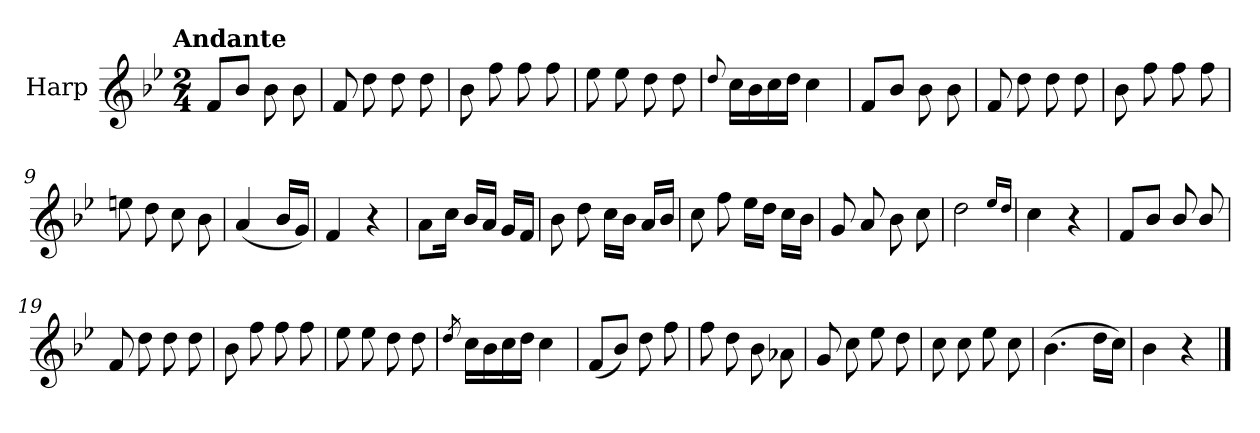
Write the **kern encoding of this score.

**kern
*part1
*staff1
*I"Harp
*I'Hrp.
*clefG2
*k[b-e-]
!!LO:TX:omd:t=Andante
*M2/4
*MM92
=1
8f/L
8b-/J
8b-\
8b-\
=2
8f/
8dd\
8dd\
8dd\
=3
8b-\
8ff\
8ff\
8ff\
=4
8ee-\
8ee-\
8dd\
8dd\
=5
8qqdd/
16cc\LL
16b-\
16cc\
16dd\JJ
4cc\
=6
8f/L
8b-/J
8b-\
8b-\
=7
8f/
8dd\
8dd\
8dd\
=8
8b-\
8ff\
8ff\
8ff\
!!LO:LB:g=z
=9
8een\
8dd\
8cc\
8b-\
=10
(<4a/
16b-/LL
16g/JJ)
=11
4f/
4r
=12
8a\L
16cc\Jk
16b-/LL
16a/JJ
16g/LL
16f/JJ
=13
8b-\
8dd\
16cc\LL
16b-\JJ
16a/LL
16b-/JJ
=14
8cc\
8ff\
16ee-\LL
16dd\JJ
16cc\LL
16b-\JJ
=15
8g/
8a/
8b-\
8cc\
=16
2dd\
16qqee-/LL
16qqdd/JJ
=17
4cc\
4r
!!LO:LB:g=z
=18
8f/L
8b-/J
8b-/
8b-/
=19
8f/
8dd\
8dd\
8dd\
=20
8b-\
8ff\
8ff\
8ff\
=21
8ee-\
8ee-\
8dd\
8dd\
=22
8qdd/
16cc\LL
16b-\
16cc\
16dd\JJ
4cc\
=23
(<8f/L
8b-/J)
8dd\
8ff\
=24
8ff\
8dd\
8b-\
8a-X\
=25
8g/
8cc\
8ee-\
8dd\
!!LO:LB:g=z
=26
8cc\
8cc\
8ee-\
8cc\
=27
(>4.b-\
16dd\LL
16cc\JJ)
=28
4b-\
4r
==
*-
